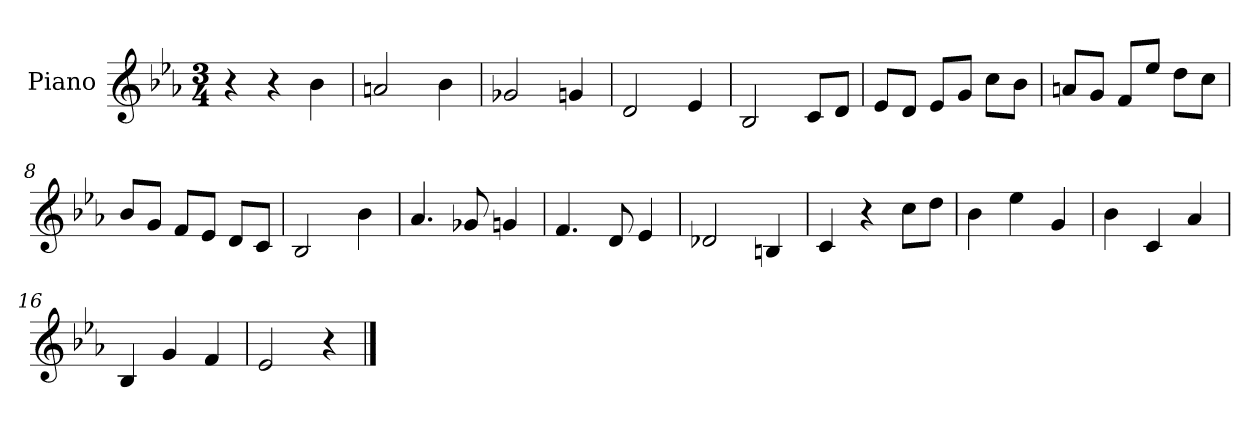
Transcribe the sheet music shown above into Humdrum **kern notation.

**kern
*part1
*staff1
*I"Piano
*I'Pno.
*clefG2
*k[b-e-a-]
*M3/4
*MM120
=1
4r
4r
4b-\
=2
2an/
4b-\
=3
2g-X/
4gn/
=4
2d/
4e-/
=5
2B-/
8c/L
8d/J
=6
8e-/L
8d/J
8e-/L
8g/J
8cc\L
8b-\J
=7
8an/L
8g/J
8f/L
8ee-/J
8dd\L
8cc\J
=8
8b-/L
8g/J
8f/L
8e-/J
8d/L
8c/J
=9
2B-/
4b-\
=10
4.a-/
8g-X/
4gn/
!!LO:LB:g=z
=11
4.f/
8d/
4e-/
=12
2d-X/
4Bn/
=13
4c/
4r
8cc\L
8dd\J
=14
4b-\
4ee-\
4g/
=15
4b-\
4c/
4a-/
=16
4B-/
4g/
4f/
=17
2e-/
4r
==
*-
